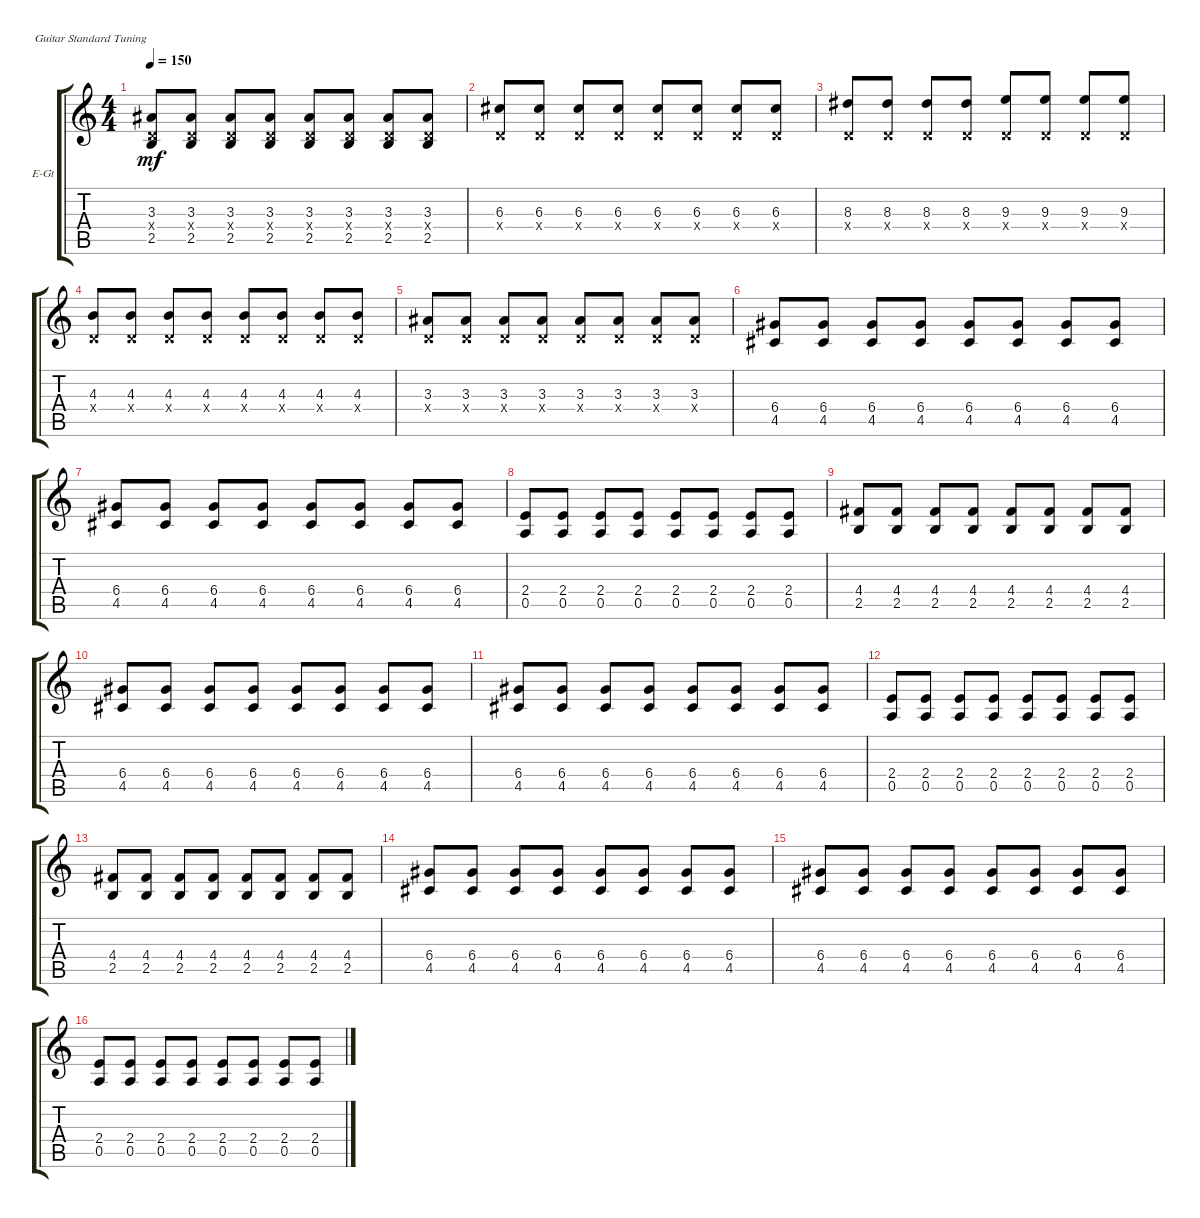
\bracketExtendMode groupsimilarinstruments
\firstSystemTrackNameOrientation horizontal
\otherSystemsTrackNameOrientation horizontal
\track ("Electric Guitar 1" "E-Gt") {instrument distortionguitar}
\staff {score tabs}
\tuning (E4 B3 G3 D3 A2 E2)
\ts (4 4)
\tempo 150
\clef g2
\ks c
(2.5 0.4{x} 3.3).8{dy mf} (2.5 0.4{x} 3.3).8 (2.5 0.4{x} 3.3).8 (2.5 0.4{x} 3.3).8 (2.5 0.4{x} 3.3).8 (2.5 0.4{x} 3.3).8 (2.5 0.4{x} 3.3).8 (2.5 0.4{x} 3.3).8 |
(0.4{x} 6.3).8 (0.4{x} 6.3).8 (0.4{x} 6.3).8 (0.4{x} 6.3).8 (0.4{x} 6.3).8 (0.4{x} 6.3).8 (0.4{x} 6.3).8 (0.4{x} 6.3).8 |
(0.4{x} 8.3).8 (0.4{x} 8.3).8 (0.4{x} 8.3).8 (0.4{x} 8.3).8 (0.4{x} 9.3).8 (0.4{x} 9.3).8 (0.4{x} 9.3).8 (0.4{x} 9.3).8 |
(0.4{x} 4.3).8 (0.4{x} 4.3).8 (0.4{x} 4.3).8 (0.4{x} 4.3).8 (0.4{x} 4.3).8 (0.4{x} 4.3).8 (0.4{x} 4.3).8 (0.4{x} 4.3).8 |
(0.4{x} 3.3).8 (0.4{x} 3.3).8 (0.4{x} 3.3).8 (0.4{x} 3.3).8 (0.4{x} 3.3).8 (0.4{x} 3.3).8 (0.4{x} 3.3).8 (0.4{x} 3.3).8 |
(4.5 6.4).8 (4.5 6.4).8 (4.5 6.4).8 (4.5 6.4).8 (4.5 6.4).8 (4.5 6.4).8 (4.5 6.4).8 (4.5 6.4).8 |
(4.5 6.4).8 (4.5 6.4).8 (4.5 6.4).8 (4.5 6.4).8 (4.5 6.4).8 (4.5 6.4).8 (4.5 6.4).8 (4.5 6.4).8 |
(0.5 2.4).8 (0.5 2.4).8 (0.5 2.4).8 (0.5 2.4).8 (0.5 2.4).8 (0.5 2.4).8 (0.5 2.4).8 (0.5 2.4).8 |
(2.5 4.4).8 (2.5 4.4).8 (2.5 4.4).8 (4.4 2.5).8 (2.5 4.4).8 (2.5 4.4).8 (2.5 4.4).8 (4.4 2.5).8 |
(4.5 6.4).8 (4.5 6.4).8 (4.5 6.4).8 (4.5 6.4).8 (4.5 6.4).8 (4.5 6.4).8 (4.5 6.4).8 (4.5 6.4).8 |
(4.5 6.4).8 (4.5 6.4).8 (4.5 6.4).8 (4.5 6.4).8 (4.5 6.4).8 (4.5 6.4).8 (4.5 6.4).8 (4.5 6.4).8 |
(0.5 2.4).8 (0.5 2.4).8 (0.5 2.4).8 (0.5 2.4).8 (0.5 2.4).8 (0.5 2.4).8 (0.5 2.4).8 (0.5 2.4).8 |
(2.5 4.4).8 (2.5 4.4).8 (2.5 4.4).8 (4.4 2.5).8 (2.5 4.4).8 (2.5 4.4).8 (2.5 4.4).8 (4.4 2.5).8 |
(4.5 6.4).8 (4.5 6.4).8 (4.5 6.4).8 (4.5 6.4).8 (4.5 6.4).8 (4.5 6.4).8 (4.5 6.4).8 (4.5 6.4).8 |
(4.5 6.4).8 (4.5 6.4).8 (4.5 6.4).8 (4.5 6.4).8 (4.5 6.4).8 (4.5 6.4).8 (4.5 6.4).8 (4.5 6.4).8 |
(0.5 2.4).8 (0.5 2.4).8 (0.5 2.4).8 (0.5 2.4).8 (0.5 2.4).8 (0.5 2.4).8 (0.5 2.4).8 (0.5 2.4).8
